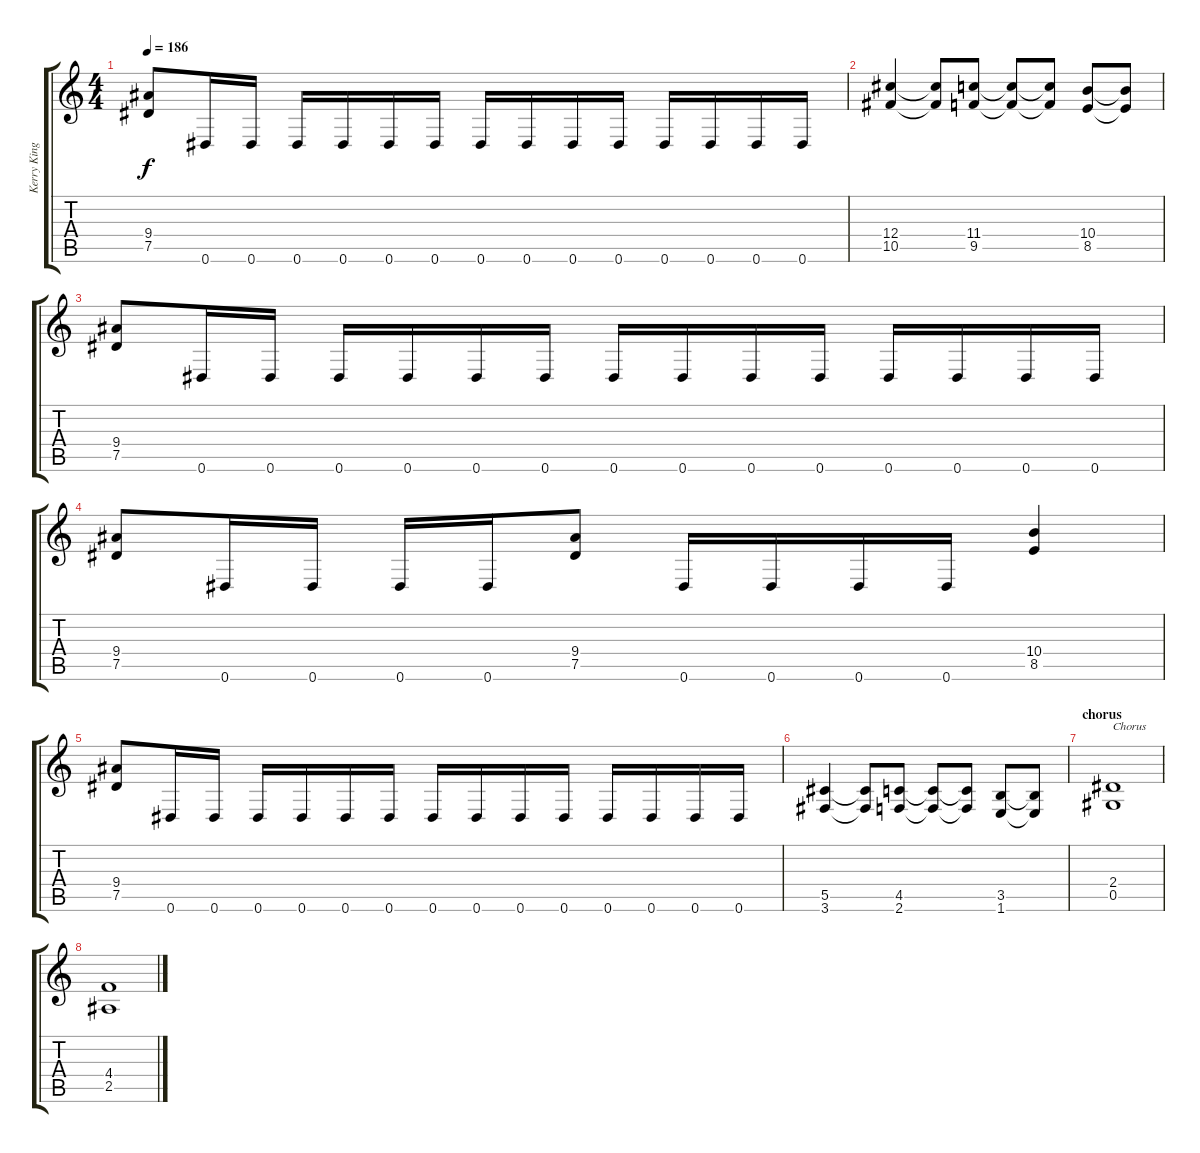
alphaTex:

\track ("Kerry King" "Kerry King") {instrument distortionguitar}
\staff {score tabs}
\tuning (Eb4 Bb3 Gb3 Db3 Ab2 Eb2) {hide}
\ts (4 4)
\tempo 186
\clef g2
\ks c
(9.4 7.5).8{dy f} 0.6.16 0.6.16 0.6.16 0.6.16 0.6.16 0.6.16 0.6.16 0.6.16 0.6.16 0.6.16 0.6.16 0.6.16 0.6.16 0.6.16 |
(12.4 10.5).4 (12.4{t} 10.5{t}).8 (11.4 9.5).8 (11.4{t} 9.5{t}).8 (11.4{t} 9.5{t}).8 (10.4 8.5).8 (10.4{t} 8.5{t}).8 |
(9.4 7.5).8 0.6.16 0.6.16 0.6.16 0.6.16 0.6.16 0.6.16 0.6.16 0.6.16 0.6.16 0.6.16 0.6.16 0.6.16 0.6.16 0.6.16 |
(9.4 7.5).8 0.6.16 0.6.16 0.6.16 0.6.16 (9.4 7.5).8 0.6.16 0.6.16 0.6.16 0.6.16 (10.4 8.5).4 |
(9.4 7.5).8 0.6.16 0.6.16 0.6.16 0.6.16 0.6.16 0.6.16 0.6.16 0.6.16 0.6.16 0.6.16 0.6.16 0.6.16 0.6.16 0.6.16 |
(5.5 3.6).4 (5.5{t} 3.6{t}).8 (4.5 2.6).8 (4.5{t} 2.6{t}).8 (4.5{t} 2.6{t}).8 (3.5 1.6).8 (3.5{t} 1.6{t}).8 |
\section ("" "chorus")
(2.4 0.5).1{txt "Chorus"} |
(4.4 2.5).1
